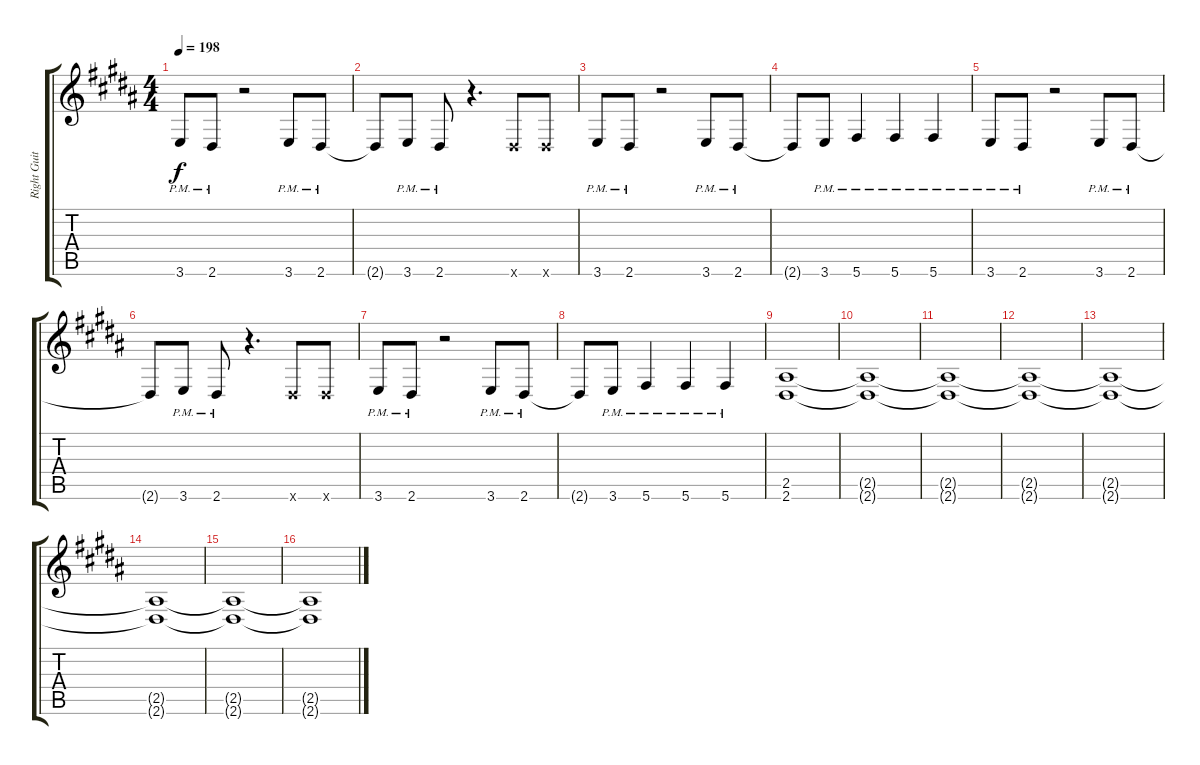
\track ("Right Guitar" "Right Guit") {instrument distortionguitar}
\staff {score tabs}
\tuning (Eb4 Bb3 Gb3 Db3 Ab2 Db2) {hide}
\ts (4 4)
\tempo 198
\clef g2
\ks b
3.6{pm}.8{dy f} 2.6{pm}.8 r.2 3.6{pm}.8 2.6{pm}.8 |
2.6{t}.8 3.6{pm}.8 2.6{pm}.8 r.4{d} 2.6{x}.8 2.6{x}.8 |
3.6{pm}.8 2.6{pm}.8 r.2 3.6{pm}.8 2.6{pm}.8 |
2.6{t}.8 3.6{pm}.8 5.6{pm}.4 5.6{pm}.4 5.6{pm}.4 |
3.6{pm}.8 2.6{pm}.8 r.2 3.6{pm}.8 2.6{pm}.8 |
2.6{t}.8 3.6{pm}.8 2.6{pm}.8 r.4{d} 2.6{x}.8 2.6{x}.8 |
3.6{pm}.8 2.6{pm}.8 r.2 3.6{pm}.8 2.6{pm}.8 |
2.6{t}.8 3.6{pm}.8 5.6{pm}.4 5.6{pm}.4 5.6{pm}.4 |
(2.5 2.6).1 |
(2.5{t} 2.6{t}).1 |
(2.5{t} 2.6{t}).1 |
(2.5{t} 2.6{t}).1 |
(2.5{t} 2.6{t}).1 |
(2.5{t} 2.6{t}).1 |
(2.5{t} 2.6{t}).1 |
(2.5{t} 2.6{t}).1
